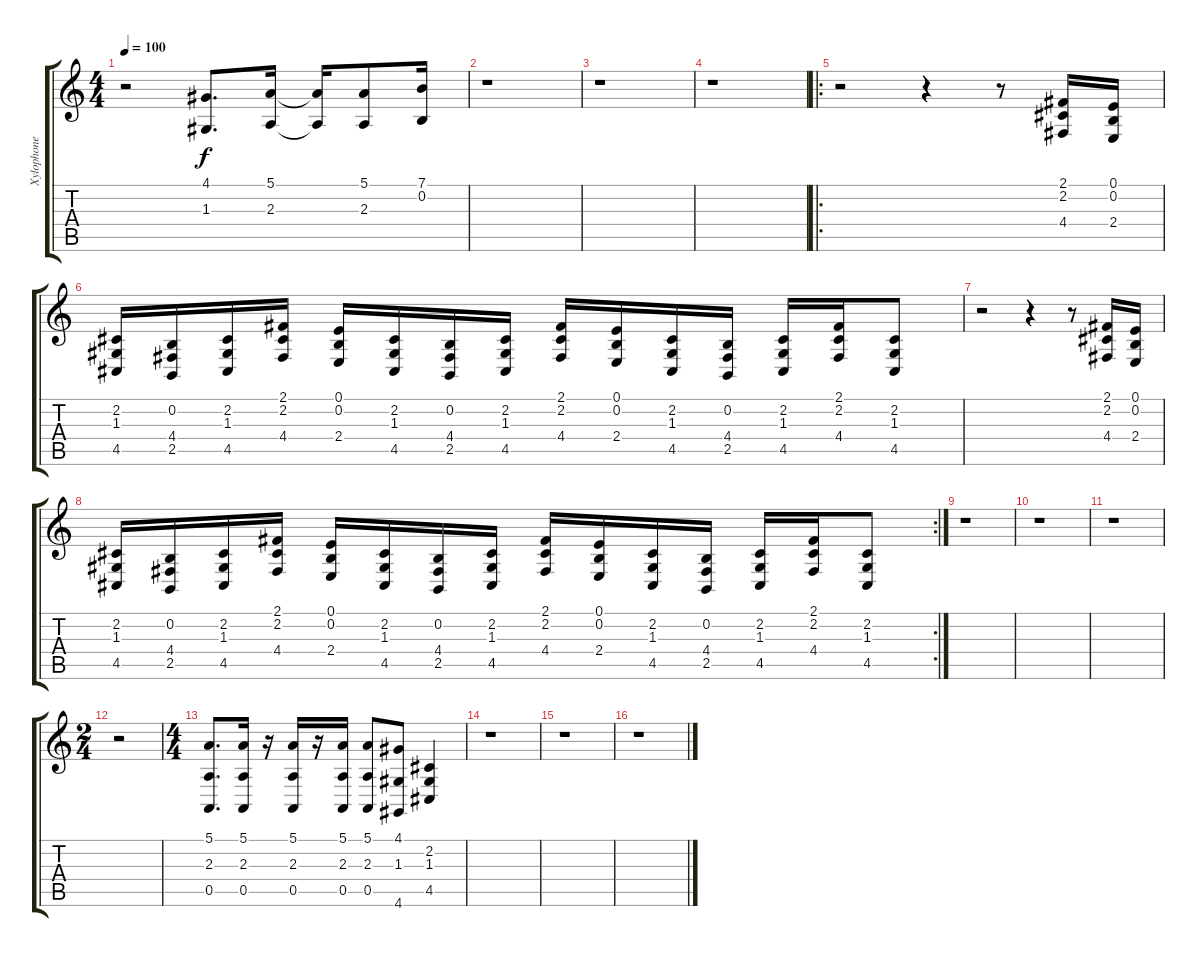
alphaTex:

\track ("Xylophone" "Xylophone") {instrument xylophone}
\staff {score tabs}
\tuning (E4 B3 G3 D3 A2 E2) {hide}
\ts (4 4)
\tempo 100
\clef g2
\ks c
r.2{dy f} (4.1 1.3).8{d volume 14 instrument acousticgrandpiano} (5.1 2.3).16 (5.1{t} 2.3{t}).16 (5.1 2.3).8 (7.1 0.2).16 |
r.1 |
r.1 |
r.1 |
\ro
r.2 r.4 r.8 (2.1 2.2 4.4).16{volume 10 instrument xylophone} (0.1 0.2 2.4).16 |
(2.2 1.3 4.5).16 (0.2 4.4 2.5).16 (2.2 1.3 4.5).16 (2.1 2.2 4.4).16 (0.1 0.2 2.4).16 (2.2 1.3 4.5).16 (0.2 4.4 2.5).16 (2.2 1.3 4.5).16 (2.1 2.2 4.4).16 (0.1 0.2 2.4).16 (2.2 1.3 4.5).16 (0.2 4.4 2.5).16 (2.2 1.3 4.5).16 (2.1 2.2 4.4).16 (2.2 1.3 4.5).8 |
r.2 r.4 r.8 (2.1 2.2 4.4).16 (0.1 0.2 2.4).16 |
\rc 2
(2.2 1.3 4.5).16 (0.2 4.4 2.5).16 (2.2 1.3 4.5).16 (2.1 2.2 4.4).16 (0.1 0.2 2.4).16 (2.2 1.3 4.5).16 (0.2 4.4 2.5).16 (2.2 1.3 4.5).16 (2.1 2.2 4.4).16 (0.1 0.2 2.4).16 (2.2 1.3 4.5).16 (0.2 4.4 2.5).16 (2.2 1.3 4.5).16 (2.1 2.2 4.4).16 (2.2 1.3 4.5).8 |
r.1 |
r.1 |
r.1 |
\ts (2 4)
r.2 |
\ts (4 4)
(5.1 2.3 0.5).8{d} (5.1 2.3 0.5).16 r.16 (5.1 2.3 0.5).16 r.16 (5.1 2.3 0.5).16 (5.1 2.3 0.5).8 (4.1 1.3 4.6).8 (2.2 1.3 4.5).4 |
r.1 |
r.1 |
r.1
